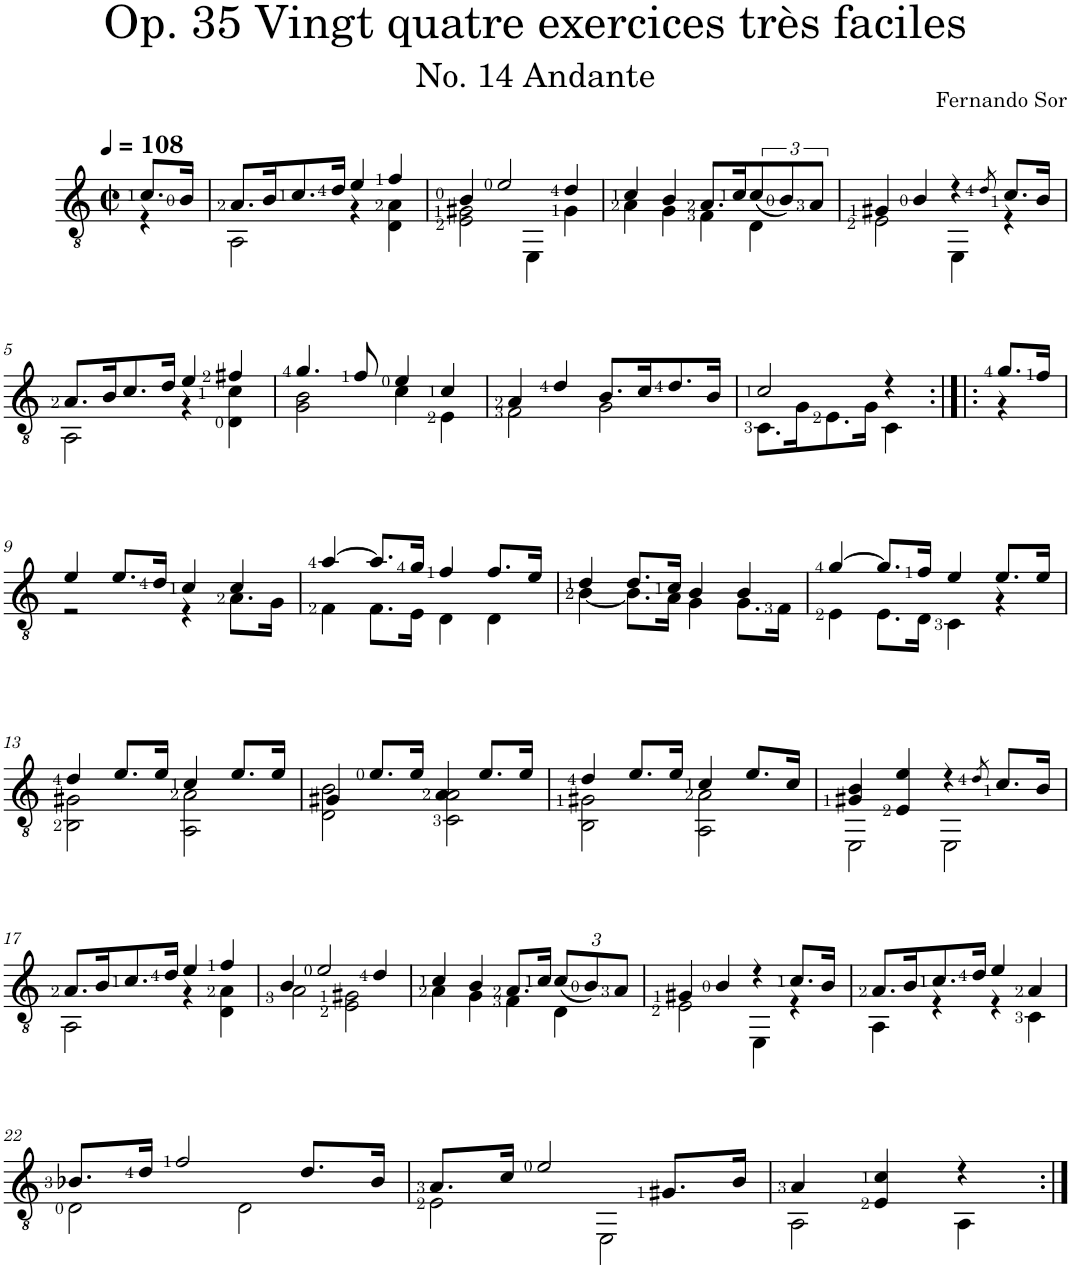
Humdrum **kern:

**kern
*part1
*staff1
*I"Classical Guitar
*clefGv2
*k[]
*a:
*M2/2
*met(c|)
*MM108
=
*^
8.c/L	4r
16B/Jk	.
=1	=1
8.A/L	2AA\
16B/K	.
8.c/	.
16d/Jk	.
4e/	4r
4f/	4D\ 4A\
=2	=2
4B/	2E\ 2G#X\
2e/	.
.	4EE\
4d/	4G#\
=3	=3
4c/	4A\
4B/	4G\
8.A/L	4F\
16c/K	.
(<12c/	4D\
12B/)	.
12A/J	.
=4	=4
4G#X/	2E\
4B/	.
4r	4EE\
8qd/	.
8.c/L	4r
16B/Jk	.
!!LO:LB:g=z	!!
=5	=5
8.A/L	2AA\
16B/K	.
8.c/	.
16d/Jk	.
4e/	4r
4f#X/	4D\ 4c\
=6	=6
4.g/	2G\ 2B\
8f/	.
4e/	4c\
4c/	4E\
=7	=7
4A/	2F\
4d/	.
8.B/L	2G\
16c/K	.
8.d/	.
16B/Jk	.
=8	=8
2c/	8.C\L
.	16G\K
.	8.E\
.	16G\Jk
4r	4C\
=8X1:|!|:	=8X1:|!|:
8.g/L	4r
16f/Jk	.
!!LO:LB:g=z	!!
=9	=9
4e/	2r
8.e/L	.
16d/Jk	.
4c/	4r
4c/	8.A\L
.	16G\Jk
=10	=10
[4a/	4F\
8.a/L]	8.F\L
16g/Jk	16E\Jk
4f/	4D\
8.f/L	4D\
16e/Jk	.
=11	=11
4d/	[4B\
8.d/L	8.B\L]
16c/Jk	16A\Jk
4B/	4G\
4B/	8.G\L
.	16F\Jk
=12	=12
[4g/	4E\
8.g/L]	8.E\L
16f/Jk	16D\Jk
4e/	4C\
8.e/L	4r
16e/Jk	.
!!LO:LB:g=z	!!
=13	=13
4d/	2BB\ 2G#X\
8.e/L	.
16e/Jk	.
4c/	2AA\ 2A\
8.e/L	.
16e/Jk	.
=14	=14
4G#X/	2D\ 2B\
8.e/L	.
16e/Jk	.
4A/	2C\ 2A\
8.e/L	.
16e/Jk	.
=15	=15
4d/	2BB\ 2G#X\
8.e/L	.
16e/Jk	.
4c/	2AA\ 2A\
8.e/L	.
16c/Jk	.
=16	=16
4G#X/ 4B/	2EE\
4E/ 4e/	.
4r	2EE\
8qd/	.
8.c/L	.
16B/Jk	.
!!LO:LB:g=z	!!
=17	=17
8.A/L	2AA\
16B/K	.
8.c/	.
16d/Jk	.
4e/	4r
4f/	4D\ 4A\
=18	=18
4B/	2A\
2e/	.
.	2E\ 2G#X\
4d/	.
=19	=19
4c/	4A\
4B/	4G\
8.A/L	4F\
16c/Jk	.
*Xbrackettup	*
(<12c/L	4D\
12B/)	.
12A/J	.
=20	=20
4G#X/	2E\
4B/	.
4r	4EE\
8.c/L	4r
16B/Jk	.
=21	=21
8.A/L	4AA\
16B/K	.
8.c/	4r
16d/Jk	.
4e/	4r
4A/	4C\
!!LO:LB:g=z	!!
=22	=22
8.B-X/L	2D\
16d/Jk	.
2f/	.
.	2D\
8.d/L	.
16B-/Jk	.
=23	=23
8.A/L	2E\
16c/Jk	.
2e/	.
.	2EE\
8.G#X/L	.
16B/Jk	.
=24	=24
4A/	2AA\
4E/ 4c/	.
4r	4AA\
*v	*v
=:|!
*-
